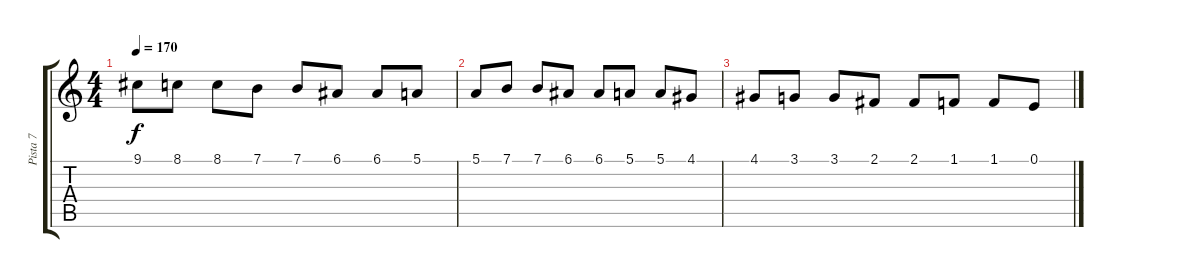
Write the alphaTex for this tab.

\track ("Pista 7" "Pista 7") {instrument rockorgan}
\staff {score tabs}
\tuning (E4 C4 G3 C3 G2 C2) {hide}
\ts (4 4)
\tempo 170
\clef g2
\ks c
9.1.8{dy f} 8.1.8 8.1.8 7.1.8 7.1.8 6.1.8 6.1.8 5.1.8 |
5.1.8 7.1.8 7.1.8 6.1.8 6.1.8 5.1.8 5.1.8 4.1.8 |
4.1.8 3.1.8 3.1.8 2.1.8 2.1.8 1.1.8 1.1.8 0.1.8
